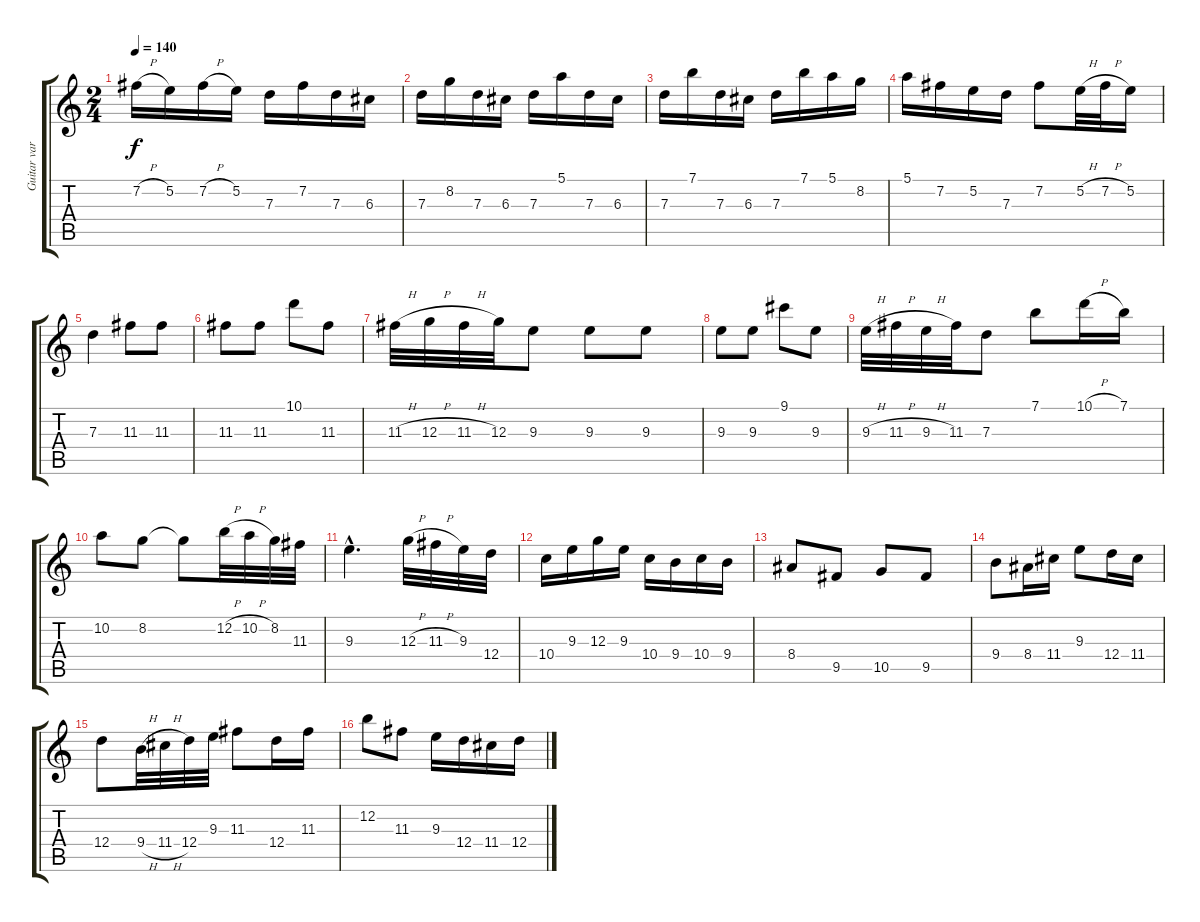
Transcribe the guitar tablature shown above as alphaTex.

\track ("Guitar var2" "Guitar var") {instrument acousticguitarsteel}
\staff {score tabs}
\tuning (E4 B3 G3 D3 A2 E2) {hide}
\ts (2 4)
\tempo 140
\clef g2
\ks c
7.2{h}.16{dy f} 5.2.16 7.2{h}.16 5.2.16 7.3.16 7.2.16 7.3.16 6.3.16 |
7.3.16 8.2.16 7.3.16 6.3.16 7.3.16 5.1.16 7.3.16 6.3.16 |
7.3.16 7.1.16 7.3.16 6.3.16 7.3.16 7.1.16 5.1.16 8.2.16 |
5.1.16 7.2.16 5.2.16 7.3.16 7.2.8 5.2{h}.32 7.2{h}.32 5.2.16 |
7.3.4 11.3.8 11.3.8 |
11.3.8 11.3.8 10.1.8 11.3.8 |
11.3{h}.32 12.3{h}.32 11.3{h}.32 12.3.32 9.3.8 9.3.8 9.3.8 |
9.3.8 9.3.8 9.1.8 9.3.8 |
9.3{h}.32 11.3{h}.32 9.3{h}.32 11.3.32 7.3.8 7.1.8 10.1{h}.16 7.1.16 |
10.2.8 8.2.8 8.2{t}.8 12.2{h}.32 10.2{h}.32 8.2.32 11.3.32 |
9.3{hac}.4{d} 12.3{h}.32 11.3{h}.32 9.3.32 12.4.32 |
10.4.16 9.3.16 12.3.16 9.3.16 10.4.16 9.4.16 10.4.16 9.4.16 |
8.4.8 9.5.8 10.5.8 9.5.8 |
9.4.8 8.4.16 11.4.16 9.3.8 12.4.16 11.4.16 |
12.4.8 9.4{h}.32 11.4{h}.32 12.4.32 9.3.32 11.3.8 12.4.16 11.3.16 |
12.2.8 11.3.8 9.3.16 12.4.16 11.4.16 12.4.16
